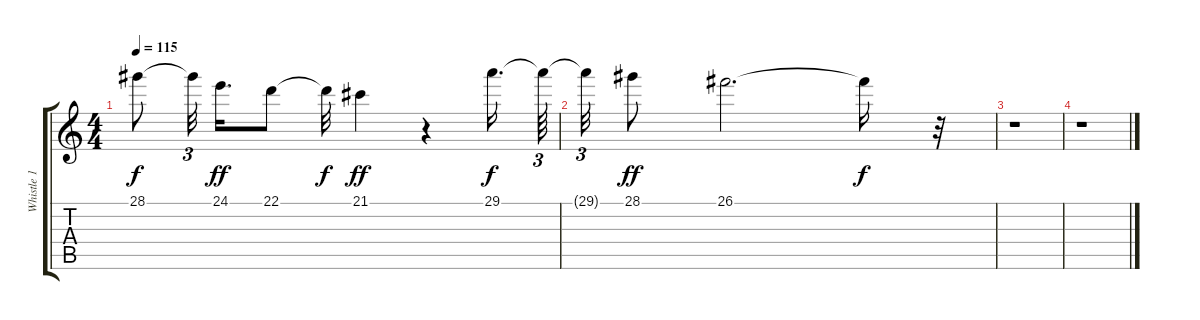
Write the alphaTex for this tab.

\track ("Whistle 1" "Whistle 1") {instrument whistle}
\staff {score tabs}
\tuning (E4 B3 G3 D3 A2 E2) {hide}
\ts (4 4)
\tempo 115
\clef g2
\ks c
28.1{t}.8{dy f} 28.1{t}.32{tu (3 2)} 24.1.16{d dy ff} 22.1.8 22.1{t}.32{dy f} 21.1.4{dy ff} r.4 29.1.16{d dy f} 29.1{t}.64{tu (3 2)} |
29.1{t}.32{tu (3 2)} 28.1.8{dy ff} 26.1.2{d} 26.1{t}.16{dy f} r.32 |
r.1 |
r.1
